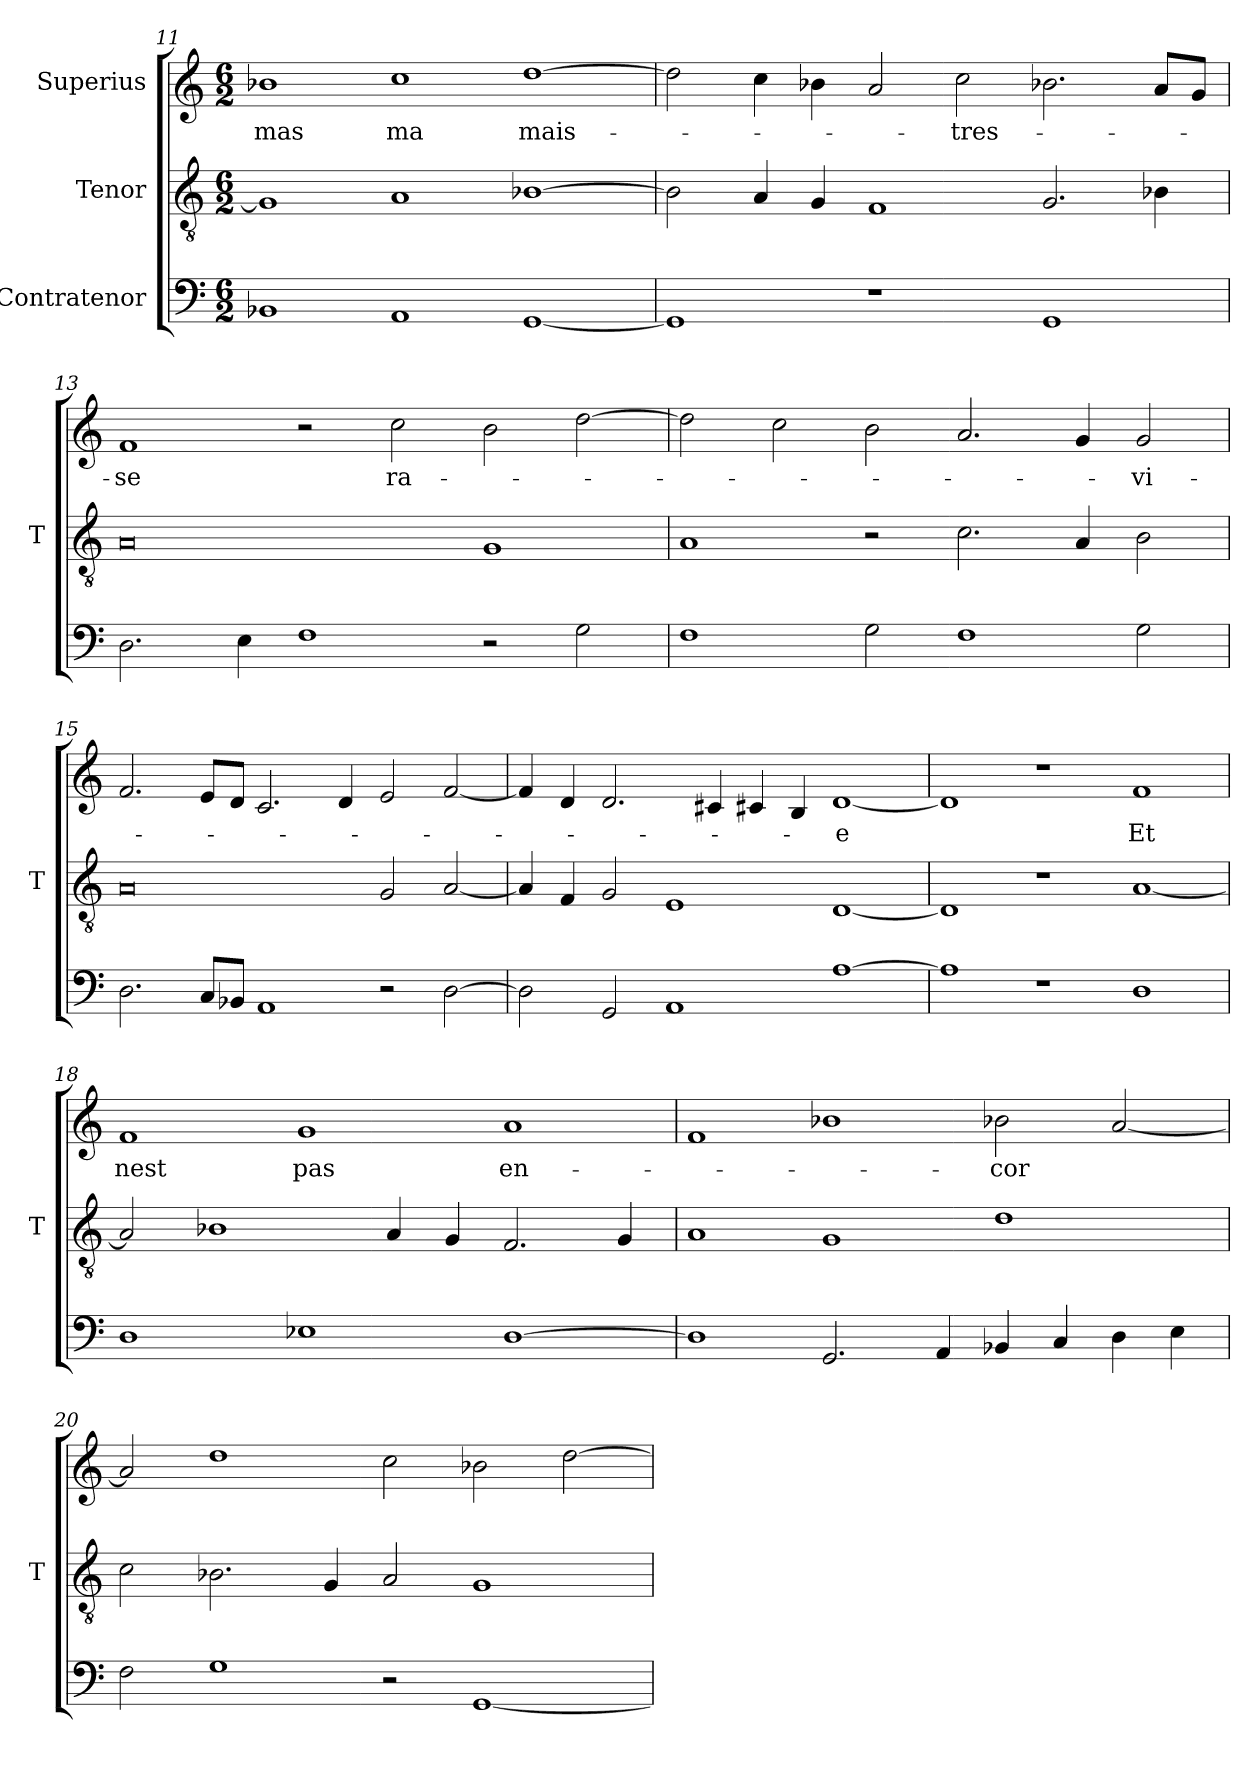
**kern	**kern	**kern	**text
*part3	*part2	*part1	*part1
*staff3	*staff2	*staff1	*staff1
*I"Contratenor	*I"Tenor	*I"Superius	*
*	*I'T	*	*
*clefF4	*clefGv2	*clefG2	*
*M6/2	*M6/2	*M6/2	*
=11	=11	=11	=11
1BB-X	1G]	1b-X	-mas
1AA	1A	1cc	-ma
[1GG	[1B-X	[1dd	mais-
=12	=12	=12	=12
1GG]	2B-]	2dd]	.
.	4A	4cc	.
.	4G	4b-X	.
1r	1F	2a	.
.	.	2cc	-tres-
1GG	2.G	2.b-X	.
.	4B-X	8a/L	.
.	.	8g/J	.
=13	=13	=13	=13
2.D	0A	1f	-se
4E	.	.	.
1F	.	2r	.
.	.	2cc	ra-
2r	1G	2b	.
2G	.	[2dd	.
=14	=14	=14	=14
1F	1A	2dd]	.
.	.	2cc	.
2G	2r	2b	.
1F	2.c	2.a	.
.	4A	4g	.
2G	2B	2g	-vi-
=15	=15	=15	=15
2.D	0A	2.f	.
8C/L	.	8e/L	.
8BB-X/J	.	8d/J	.
1AA	.	2.c	.
.	.	4d	.
2r	2G	2e	.
[2D	[2A	[2f	.
=16	=16	=16	=16
2D]	4A]	4f]	.
.	4F	4d	.
2GG	2G	2.d	.
1AA	1E	.	.
.	.	4c#X	.
.	.	4c#X	.
.	.	4B	.
[1A	[1D	[1d	-e
=17	=17	=17	=17
1A]	1D]	1d]	.
1r	1r	1r	.
1D	[1A	1f	-Et
=18	=18	=18	=18
1D	2A]	1f	-nest
.	1B-X	.	.
1E-X	.	1g	-pas
.	4A	.	.
.	4G	.	.
[1D	2.F	1a	en-
.	4G	.	.
=19	=19	=19	=19
1D]	1A	1f	.
2.GG	1G	1b-X	.
4AA	.	.	.
4BB-X	1d	2b-X	-cor
4C	.	.	.
4D	.	[2a	.
4E	.	.	.
=20	=20	=20	=20
2F	2c	2a]	.
1G	2.B-X	1dd	.
.	4G	.	.
2r	2A	2cc	.
[1GG	1G	2b-X	.
.	.	[2dd	.
=	=	=	=
*-	*-	*-	*-
